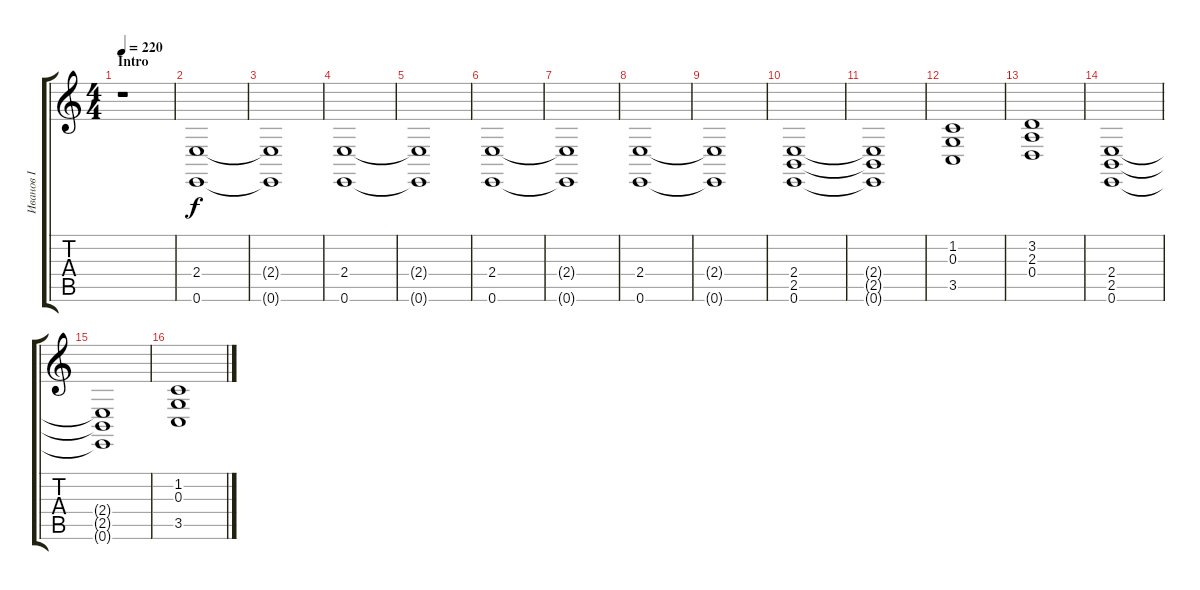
\track ("Иванов I" "Иванов I") {instrument stringensemble1}
\staff {score tabs}
\tuning (E4 B3 G3 D3 A2 E2) {hide}
\ts (4 4)
\section ("" "Intro")
\tempo 220
\clef g2
\ks c
r.1{dy f instrument stringensemble1} |
(2.4 0.6).1 |
(2.4{t} 0.6{t}).1 |
(2.4 0.6).1 |
(2.4{t} 0.6{t}).1 |
(2.4 0.6).1 |
(2.4{t} 0.6{t}).1 |
(2.4 0.6).1 |
(2.4{t} 0.6{t}).1 |
(2.4 2.5 0.6).1 |
(2.4{t} 2.5{t} 0.6{t}).1 |
(1.2 0.3 3.5).1 |
(3.2 2.3 0.4).1 |
(2.4 2.5 0.6).1 |
(2.4{t} 2.5{t} 0.6{t}).1 |
(1.2 0.3 3.5).1
